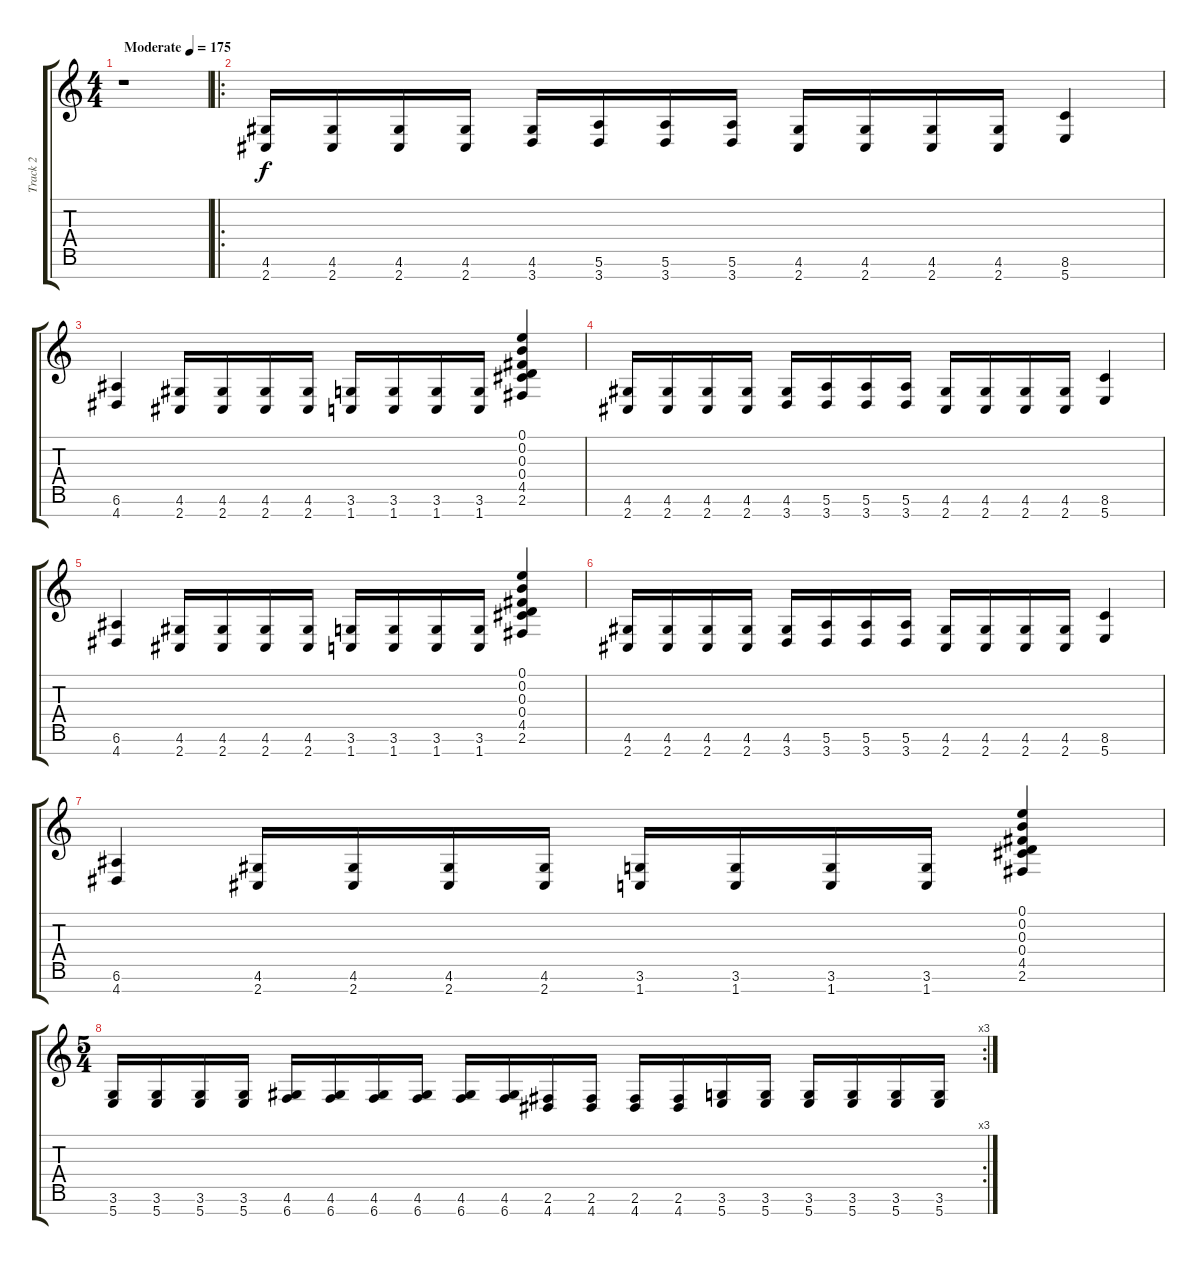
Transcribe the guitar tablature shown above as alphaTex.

\track ("Track 2" "Track 2") {instrument distortionguitar}
\staff {score tabs}
\tuning (E4 B3 Gb3 D3 A2 E2 B1) {hide}
\ts (4 4)
\tempo (175 "Moderate")
\clef g2
\ks c
r.1{dy f instrument distortionguitar} |
\ro
(4.6 2.7).16 (4.6 2.7).16 (4.6 2.7).16 (4.6 2.7).16 (4.6 3.7).16 (5.6 3.7).16 (5.6 3.7).16 (5.6 3.7).16 (4.6 2.7).16 (4.6 2.7).16 (4.6 2.7).16 (4.6 2.7).16 (8.6 5.7).4 |
(6.6 4.7).4 (4.6 2.7).16 (4.6 2.7).16 (4.6 2.7).16 (4.6 2.7).16 (3.6 1.7).16 (3.6 1.7).16 (3.6 1.7).16 (3.6 1.7).16 (0.1 0.2 0.3 0.4 4.5 2.6).4 |
(4.6 2.7).16 (4.6 2.7).16 (4.6 2.7).16 (4.6 2.7).16 (4.6 3.7).16 (5.6 3.7).16 (5.6 3.7).16 (5.6 3.7).16 (4.6 2.7).16 (4.6 2.7).16 (4.6 2.7).16 (4.6 2.7).16 (8.6 5.7).4 |
(6.6 4.7).4 (4.6 2.7).16 (4.6 2.7).16 (4.6 2.7).16 (4.6 2.7).16 (3.6 1.7).16 (3.6 1.7).16 (3.6 1.7).16 (3.6 1.7).16 (0.1 0.2 0.3 0.4 4.5 2.6).4 |
(4.6 2.7).16 (4.6 2.7).16 (4.6 2.7).16 (4.6 2.7).16 (4.6 3.7).16 (5.6 3.7).16 (5.6 3.7).16 (5.6 3.7).16 (4.6 2.7).16 (4.6 2.7).16 (4.6 2.7).16 (4.6 2.7).16 (8.6 5.7).4 |
(6.6 4.7).4 (4.6 2.7).16 (4.6 2.7).16 (4.6 2.7).16 (4.6 2.7).16 (3.6 1.7).16 (3.6 1.7).16 (3.6 1.7).16 (3.6 1.7).16 (0.1 0.2 0.3 0.4 4.5 2.6).4 |
\rc 3
\ts (5 4)
(3.6 5.7).16 (3.6 5.7).16 (3.6 5.7).16 (3.6 5.7).16 (4.6 6.7).16 (4.6 6.7).16 (4.6 6.7).16 (4.6 6.7).16 (4.6 6.7).16 (4.6 6.7).16 (2.6 4.7).16 (2.6 4.7).16 (2.6 4.7).16 (2.6 4.7).16 (3.6 5.7).16 (3.6 5.7).16 (3.6 5.7).16 (3.6 5.7).16 (3.6 5.7).16 (3.6 5.7).16
